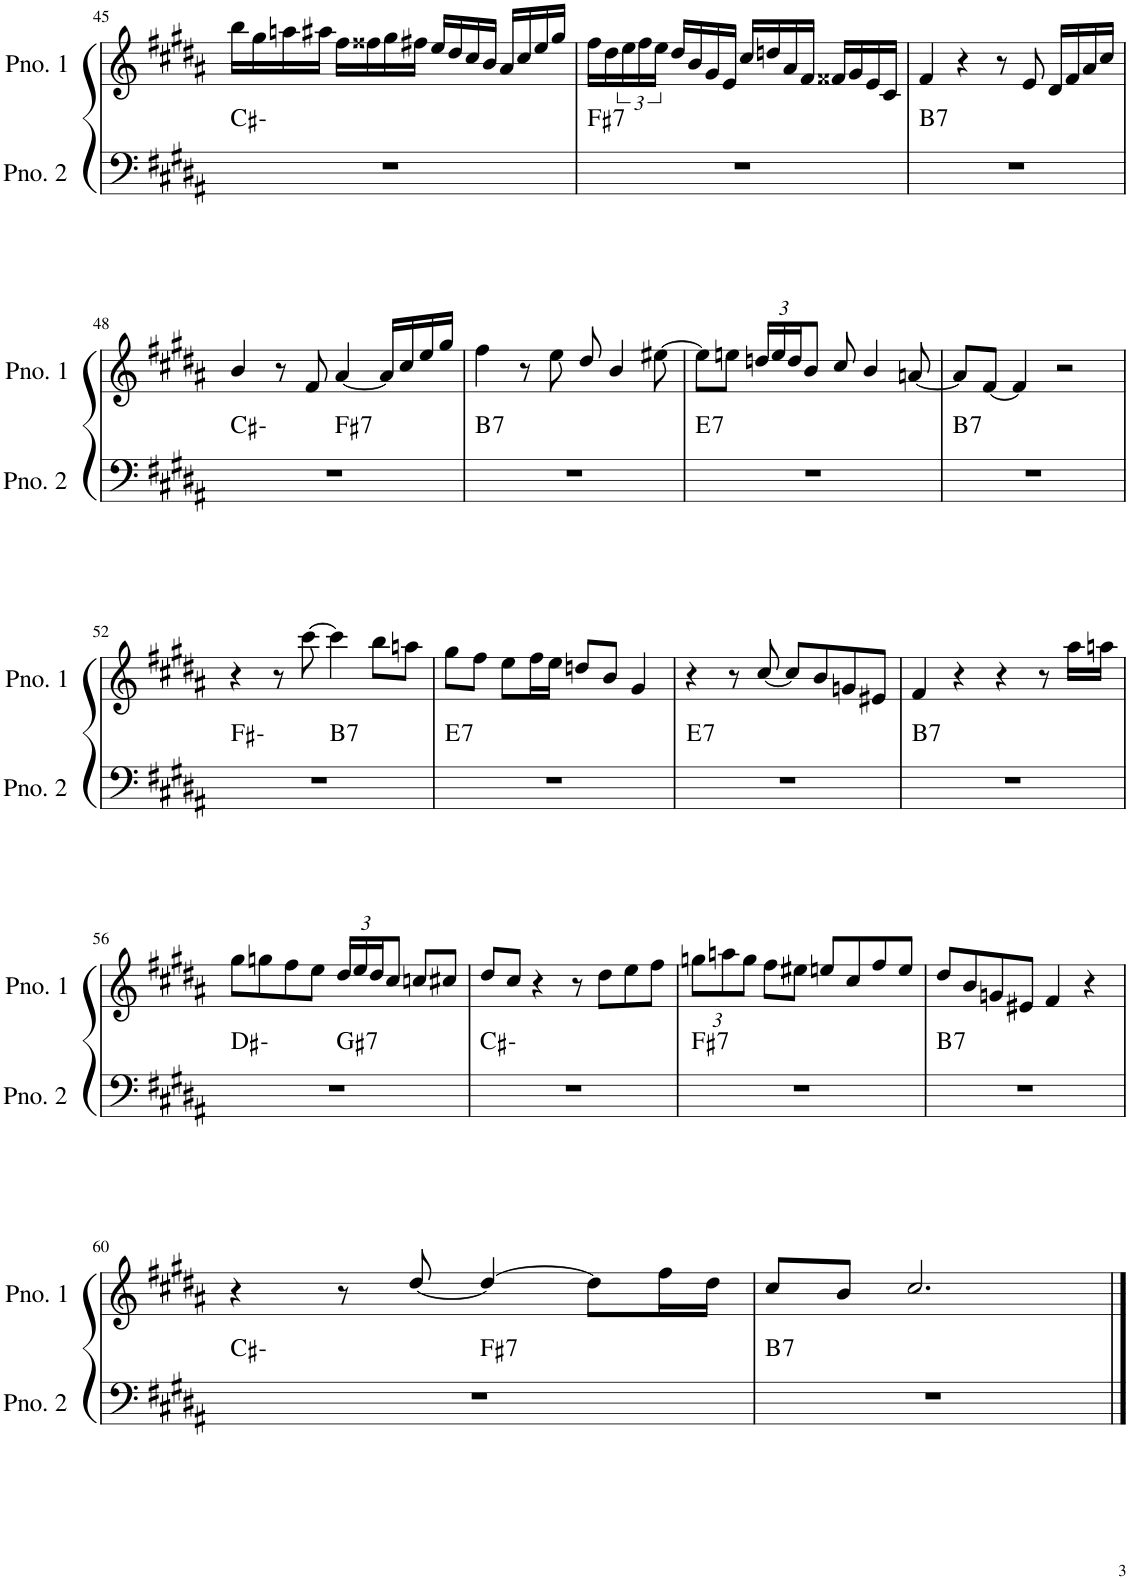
**kern	**harte	**kern
*part2	*part2	*part1
*staff2	*	*staff1
*I"ピアノ 2	*	*I"ピアノ 1
!!LO:PB:g=z
*clefF4	*	*clefG2
*k[f#c#g#d#a#]	*	*k[f#c#g#d#a#]
*M4/4	*	*M4/4
=45	=45	=45
1r	C#:min	16bb\LL
.	.	16gg#\
.	.	16aan\
.	.	16aa#X\JJ
.	.	16ff#\LL
.	.	16ff##X\
.	.	16gg#\
.	.	16ff#X\JJ
.	.	16ee/LL
.	.	16dd#/
.	.	16cc#/
.	.	16b/JJ
.	.	16a#/LL
.	.	16cc#/
.	.	16ee/
.	.	16gg#/JJ
=46	=46	=46
!	!LO:H:kt=7	!
1r	F#:7	16ff#\LL
.	.	16dd#\
.	.	24ee\
.	.	24ff#\
.	.	24ee\JJ
.	.	16dd#/LL
.	.	16b/
.	.	16g#/
.	.	16e/JJ
.	.	16cc#/LL
.	.	16ddn/
.	.	16a#/
.	.	16f#/JJ
.	.	16f##X/LL
.	.	16g#/
.	.	16e/
.	.	16c#/JJ
=47	=47	=47
!	!LO:H:kt=7	!
1r	B:7	4f#/
.	.	4r
.	.	8r
.	.	8e/
.	.	16d#/LL
.	.	16f#/
.	.	16a#/
.	.	16cc#/JJ
!!LO:LB:g=z
=48	=48	=48
*^	*	*
1r	2ryy	C#:min	4b/
.	.	.	8r
.	.	.	8f#/
!	!	!LO:H:kt=7	!
.	2ryy	F#:7	[4a#/
.	.	.	16a#/LL]
.	.	.	16cc#/
.	.	.	16ee/
.	.	.	16gg#/JJ
=49	=49	=49	=49
!	!	!LO:H:kt=7	!
*v	*v	*	*
1r	B:7	4ff#\
.	.	8r
.	.	8ee\
.	.	8dd#/
.	.	4b/
.	.	[8ee#X\
=50	=50	=50
!	!LO:H:kt=7	!
1r	E:7	8ee#\L]
.	.	8een\J
*	*	*Xbrackettup
.	.	24ddn/LL
.	.	24ee/
.	.	24dd/J
.	.	8b/J
.	.	8cc#/
.	.	4b/
.	.	[8an/
=51	=51	=51
!	!LO:H:kt=7	!
1r	B:7	8a/L]
.	.	[8f#/J
.	.	4f#/]
.	.	2r
!!LO:LB:g=z
=52	=52	=52
*^	*	*
1r	2ryy	F#:min	4r
.	.	.	8r
.	.	.	[8ccc#\
!	!	!LO:H:kt=7	!
.	2ryy	B:7	4ccc#\]
.	.	.	8bb\L
.	.	.	8aan\J
=53	=53	=53	=53
!	!	!LO:H:kt=7	!
*v	*v	*	*
1r	E:7	8gg#\L
.	.	8ff#\J
.	.	8ee\L
.	.	16ff#\L
.	.	16ee\JJ
.	.	8ddn/L
.	.	8b/J
.	.	4g#/
=54	=54	=54
!	!LO:H:kt=7	!
1r	E:7	4r
.	.	8r
.	.	[8cc#/
.	.	8cc#/L]
.	.	8b/
.	.	8gn/
.	.	8e#X/J
=55	=55	=55
!	!LO:H:kt=7	!
1r	B:7	4f#/
.	.	4r
.	.	4r
.	.	8r
.	.	16aa#\LL
.	.	16aan\JJ
!!LO:LB:g=z
=56	=56	=56
*^	*	*
1r	2ryy	D#:min	8gg#\L
.	.	.	8ggn\
.	.	.	8ff#\
.	.	.	8ee\J
!	!	!LO:H:kt=7	!
.	2ryy	G#:7	24dd#/LL
.	.	.	24ee/
.	.	.	24dd#/J
.	.	.	8cc#/J
.	.	.	8ccn/L
.	.	.	8cc#X/J
*v	*v	*	*
=57	=57	=57
1r	C#:min	8dd#/L
.	.	8cc#/J
.	.	4r
.	.	8r
.	.	8dd#\L
.	.	8ee\
.	.	8ff#\J
=58	=58	=58
!	!LO:H:kt=7	!
1r	F#:7	12ggn\L
.	.	12aan\
.	.	12gg\J
.	.	8ff#\L
.	.	8ee#X\J
.	.	8een/L
.	.	8cc#/
.	.	8ff#/
.	.	8ee/J
=59	=59	=59
!	!LO:H:kt=7	!
1r	B:7	8dd#/L
.	.	8b/
.	.	8gn/
.	.	8e#X/J
.	.	4f#/
.	.	4r
!!LO:LB:g=z
=60	=60	=60
*^	*	*
1r	2ryy	C#:min	4r
.	.	.	8r
.	.	.	[8dd#/
!	!	!LO:H:kt=7	!
.	2ryy	F#:7	4dd#/_
.	.	.	8dd#\L]
.	.	.	16ff#\L
.	.	.	16dd#\JJ
=61	=61	=61	=61
!	!	!LO:H:kt=7	!
*v	*v	*	*
1r	B:7	8cc#/L
.	.	8b/J
.	.	2.cc#/
==	==	==
*-	*-	*-
